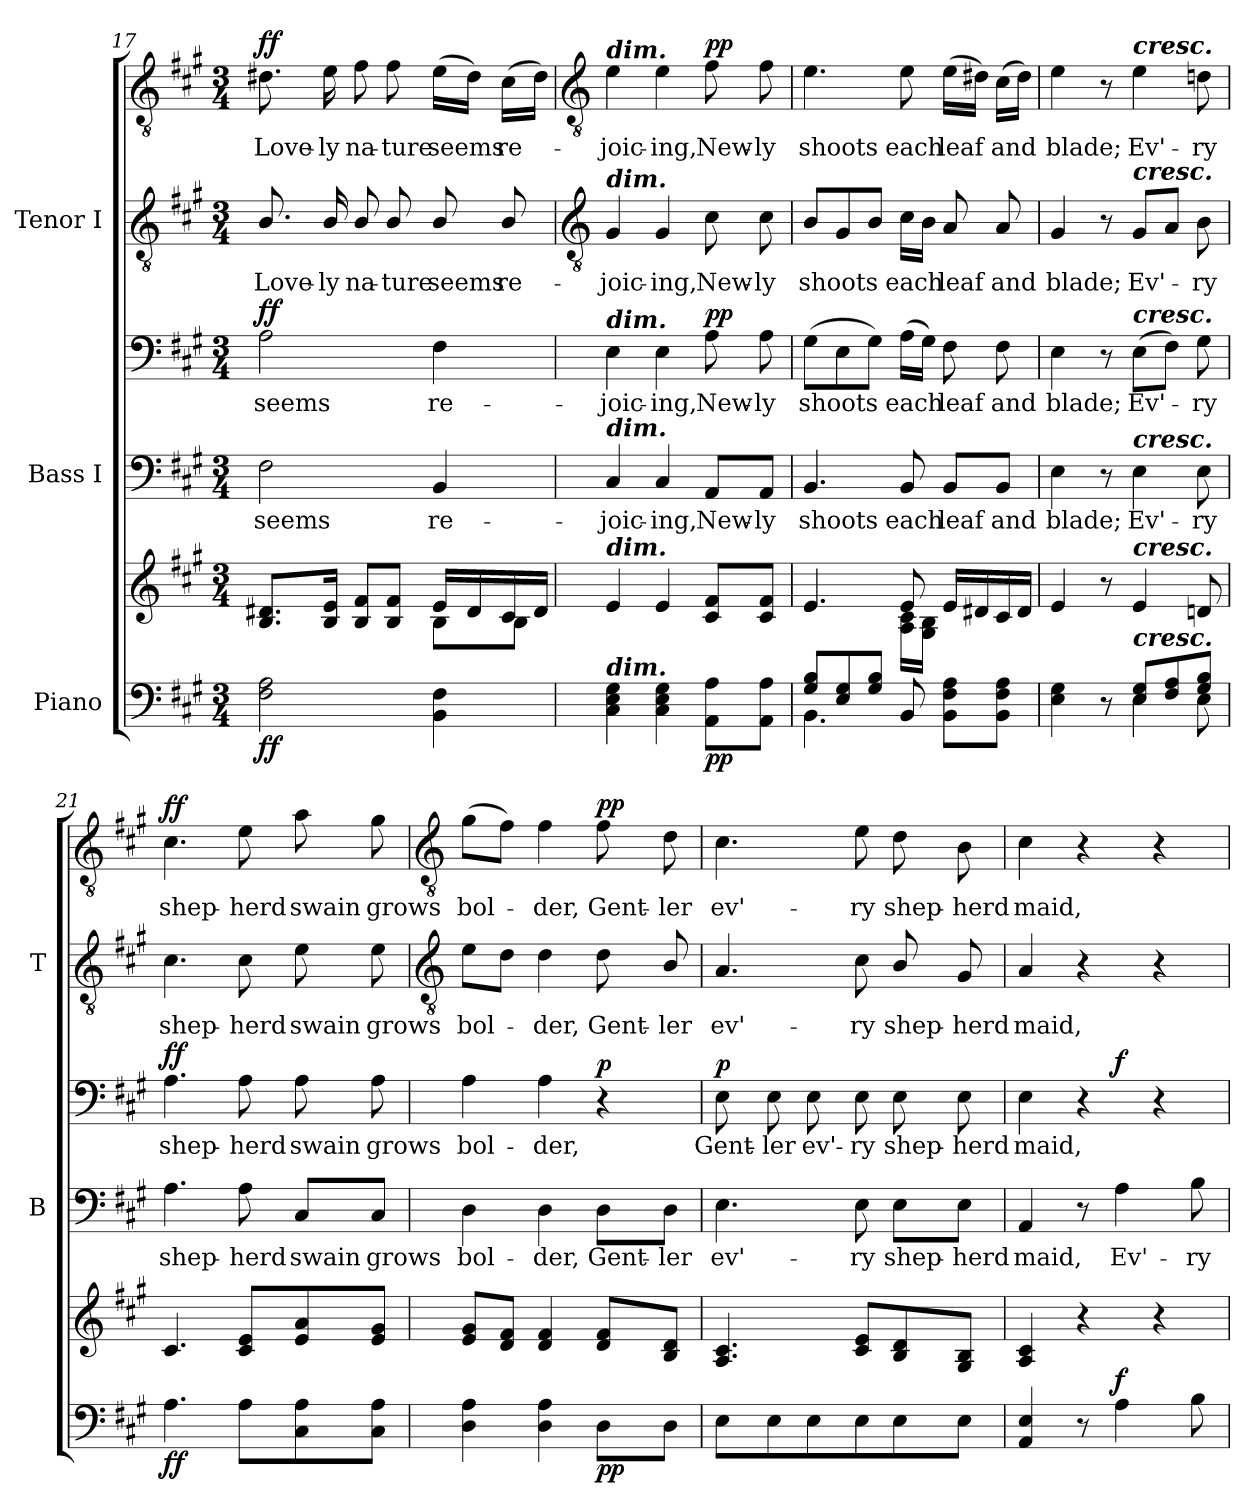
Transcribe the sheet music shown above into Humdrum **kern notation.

**kern	**kern	**dynam	**kern	**text	**kern	**text	**dynam	**kern	**text	**kern	**text	**dynam
*part3	*part3	*part3	*part2	*part2	*part2	*part2	*part2	*part1	*part1	*part1	*part1	*part1
*staff6	*staff5	*staff5/6	*staff4	*staff4	*staff3	*staff3	*staff3/4	*staff2	*staff2	*staff1	*staff1	*staff1/2
*I"Piano	*	*	*I"Bass I	*	*	*	*	*I"Tenor I	*	*	*	*
*	*	*	*I'B	*	*	*	*	*I'T	*	*	*	*
*clefF4	*clefG2	*	*clefF4	*	*clefF4	*	*	*clefGv2	*	*clefGv2	*	*
*k[f#c#g#]	*k[f#c#g#]	*	*k[f#c#g#]	*	*k[f#c#g#]	*	*	*k[f#c#g#]	*	*k[f#c#g#]	*	*
*A:	*A:	*	*A:	*	*A:	*	*	*A:	*	*A:	*	*
*M3/4	*M3/4	*	*M3/4	*	*M3/4	*	*	*M3/4	*	*M3/4	*	*
=17	=17	=17	=17	=17	=17	=17	=17	=17	=17	=17	=17	=17
*	*^	*	*	*	*	*	*	*	*	*	*	*
!	!	!	!LO:DY:b=2	!	!LO:LY:b	!	!LO:LY:b	!	!	!LO:LY:b	!	!LO:LY:b	!
!	!	!	!LO:DY:n=1:b	!	!	!	!	!LO:DY:b=2	!	!	!	!	!
!	!	!	!	!	!	!	!	!LO:DY:n=1:b	!	!	!	!	!LO:DY:b=2
!	!	!	!	!	!	!	!	!	!	!	!	!	!LO:DY:n=1:b
2F# 2A	8.B 8.d#XL	2ryy	f f	2F#	-seems	2A	seems	f f	8.B/	Love-	8.d#X	Love-	f f
!	!	!	!	!	!	!	!	!	!	!LO:LY:b	!	!LO:LY:b	!
.	16B 16eJ	.	.	.	.	.	.	.	16B/	-ly	16e	-ly	.
!	!	!	!	!	!	!	!	!	!	!LO:LY:b	!	!LO:LY:b	!
.	8B 8f#L	.	.	.	.	.	.	.	8B/	na-	8f#	na-	.
!	!	!	!	!	!	!	!	!	!	!LO:LY:b	!	!LO:LY:b	!
.	8B 8f#J	.	.	.	.	.	.	.	8B/	-ture	8f#	-ture	.
!	!	!	!	!	!LO:LY:b	!	!LO:LY:b	!	!	!LO:LY:b	!	!LO:LY:b	!
4BB 4F#	16eLL	8B\L	.	4BB	re-	4F#	re-	.	8B/	seems	(>16eLL	seems	.
.	16d#	.	.	.	.	.	.	.	.	.	16d#JJ)	.	.
!	!	!	!	!	!	!	!	!	!	!LO:LY:b	!	!LO:LY:b	!
.	16c#	8B\J	.	.	.	.	.	.	8B/	re-	(>16c#LL	re-	.
.	16d#JJ	.	.	.	.	.	.	.	.	.	16d#JJ)	.	.
!!LO:LB:g=z
=18	=18	=18	=18	=18	=18	=18	=18	=18	=18	=18	=18	=18	=18
*	*	*	*	*	*	*	*	*	*clefGv2	*	*clefGv2	*	*
!	!	!	!	!	!	!	!	!	!	!	!LO:TX:a:Bi:t=dim.	!	!
!	!	!	!	!	!	!	!	!	!LO:TX:a:Bi:t=dim.	!	!	!	!
!	!	!	!	!	!	!LO:TX:a:Bi:t=dim.	!	!	!	!	!	!	!
!	!	!	!	!LO:TX:a:Bi:t=dim.	!	!	!	!	!	!	!	!	!
!	!LO:TX:a:Bi:t=dim.	!	!	!	!	!	!	!	!	!	!	!	!
!LO:TX:a:Bi:t=dim.	!	!	!	!	!	!	!	!	!	!	!	!	!
!	!	!	!	!	!LO:LY:b	!	!LO:LY:b	!	!	!LO:LY:b	!	!LO:LY:b	!
4C# 4E 4G#	4e	2ryy	.	4C#	joic-	4E	-joic-	.	4G#	joic-	4e	-joic-	.
!	!	!	!	!	!LO:LY:b	!	!LO:LY:b	!	!	!LO:LY:b	!	!LO:LY:b	!
4C# 4E 4G#	4e	.	.	4C#	-ing,	4E	-ing,	.	4G#	-ing,	4e	-ing,	.
!	!	!	!LO:DY:b=2	!	!LO:LY:b	!	!LO:LY:b	!	!	!LO:LY:b	!	!LO:LY:b	!
!	!	!	!LO:DY:n=1:b	!	!	!	!	!LO:DY:b=2	!	!	!	!	!
!	!	!	!	!	!	!	!	!LO:DY:n=1:b	!	!	!	!	!LO:DY:b=2
!	!	!	!	!	!	!	!	!	!	!	!	!	!LO:DY:n=1:b
8AA 8AL	8c# 8f#L	8ryy	p p	8AA/L	New-	8A	New-	p p	8c#	New-	8f#	New-	p p
!	!	!	!	!	!LO:LY:b	!	!LO:LY:b	!	!	!LO:LY:b	!	!LO:LY:b	!
8AA 8AJ	8c# 8f#J	8ryy	.	8AA/J	-ly	8A	-ly	.	8c#	-ly	8f#	-ly	.
=19	=19	=19	=19	=19	=19	=19	=19	=19	=19	=19	=19	=19	=19
*^	*	*	*	*	*	*	*	*	*	*	*	*	*
!	!	!	!	!	!	!LO:LY:b	!	!LO:LY:b	!	!	!LO:LY:b	!	!LO:LY:b	!
8G#/ 8B/L	4.BB\	4.e	4.ryy	.	4.BB	shoots	(>8G#L	shoots	.	8BL	shoots	4.e	shoots	.
8E/ 8G#/	.	.	.	.	.	.	8E	.	.	8G#	.	.	.	.
8G#/ 8B/J	.	.	.	.	.	.	8G#J)	.	.	8BJ	.	.	.	.
!	!	!	!	!	!	!LO:LY:b	!	!LO:LY:b	!	!	!LO:LY:b	!	!LO:LY:b	!
4.ryy	8BB	8e	16A\ 16c#\LL	.	8BB	each	(>16ALL	each	.	16c#LL	each	8e	each	.
.	.	.	16G#\ 16B\JJ	.	.	.	16G#JJ)	.	.	16BJJ	.	.	.	.
!	!	!	!	!	!	!LO:LY:b	!	!LO:LY:b	!	!	!LO:LY:b	!	!LO:LY:b	!
.	8BB 8F# 8AL	16eLL	4ryy	.	8BB/L	leaf	8F#	leaf	.	8A	leaf	(>16eLL	leaf	.
.	.	16d#X	.	.	.	.	.	.	.	.	.	16d#XJJ)	.	.
!	!	!	!	!	!	!LO:LY:b	!	!LO:LY:b	!	!	!LO:LY:b	!	!LO:LY:b	!
.	8BB 8F# 8AJ	16c#	.	.	8BB/J	and	8F#	and	.	8A	and	(>16c#LL	and	.
.	.	16d#JJ	.	.	.	.	.	.	.	.	.	16d#JJ)	.	.
=20	=20	=20	=20	=20	=20	=20	=20	=20	=20	=20	=20	=20	=20	=20
!	!	!	!	!	!	!LO:LY:b	!	!LO:LY:b	!	!	!LO:LY:b	!	!LO:LY:b	!
4.ryy	4E 4G#	4e	4ryy	.	4E	blade;	4E	blade;	.	4G#	blade;	4e	blade;	.
.	8r	8r	8ryy	.	8r	.	8r	.	.	8r	.	8r	.	.
!	!	!	!	!	!	!	!	!	!	!	!	!LO:TX:a:Bi:t=cresc.	!	!
!	!	!	!	!	!	!	!	!	!	!LO:TX:a:Bi:t=cresc.	!	!	!	!
!	!	!	!	!	!	!	!LO:TX:a:Bi:t=cresc.	!	!	!	!	!	!	!
!	!	!	!	!	!LO:TX:a:Bi:t=cresc.	!	!	!	!	!	!	!	!	!
!	!	!LO:TX:a:Bi:t=cresc.	!	!	!	!	!	!	!	!	!	!	!	!
!LO:TX:a:Bi:t=cresc.	!	!	!	!	!	!	!	!	!	!	!	!	!	!
!	!	!	!	!	!	!LO:LY:b	!	!LO:LY:b	!	!	!LO:LY:b	!	!LO:LY:b	!
8E/ 8G#/L	4E	4e	4.ryy	.	4E	Ev'-	(>8EL	Ev'-	.	8G#L	Ev'-	4e	Ev'-	.
8F#/ 8A/	.	.	.	.	.	.	8F#J)	.	.	8AJ	.	.	.	.
!	!	!	!	!	!	!LO:LY:b	!	!LO:LY:b	!	!	!LO:LY:b	!	!LO:LY:b	!
8G#/ 8B/J	8E	8dn	.	.	8E	-ry	8G#	ry	.	8B	ry	8dn	-ry	.
=21	=21	=21	=21	=21	=21	=21	=21	=21	=21	=21	=21	=21	=21	=21
!	!	!	!	!LO:DY:b=2	!	!LO:LY:b	!	!LO:LY:b	!	!	!LO:LY:b	!	!LO:LY:b	!
!	!	!	!	!LO:DY:n=1:b	!	!	!	!	!LO:DY:b=2	!	!	!	!	!
!	!	!	!	!	!	!	!	!	!LO:DY:n=1:b	!	!	!	!	!LO:DY:b=2
!	!	!	!	!	!	!	!	!	!	!	!	!	!	!LO:DY:n=1:b
*v	*v	*	*	*	*	*	*	*	*	*	*	*	*	*
4.A	4.c#	2ryy	f f	4.A	shep-	4.A	shep-	f f	4.c#	shep-	4.c#	shep-	f f
!	!	!	!	!	!LO:LY:b	!	!LO:LY:b	!	!	!LO:LY:b	!	!LO:LY:b	!
8AL	8c# 8eL	.	.	8A	-herd	8A	-herd	.	8c#	-herd	8e	-herd	.
!	!	!	!	!	!LO:LY:b	!	!LO:LY:b	!	!	!LO:LY:b	!	!LO:LY:b	!
8C# 8A	8e 8a	8ryy	.	8C#/L	swain	8A	swain	.	8e	swain	8a	swain	.
!	!	!	!	!	!LO:LY:b	!	!LO:LY:b	!	!	!LO:LY:b	!	!LO:LY:b	!
8C# 8AJ	8e 8g#J	8ryy	.	8C#/J	grows	8A	grows	.	8e	grows	8g#	grows	.
*	*v	*v	*	*	*	*	*	*	*	*	*	*	*
!!LO:LB:g=z
=22	=22	=22	=22	=22	=22	=22	=22	=22	=22	=22	=22	=22
*	*	*	*	*	*	*	*	*clefGv2	*	*clefGv2	*	*
*	*^	*	*	*	*	*	*	*	*	*	*	*
!	!	!	!	!	!LO:LY:b	!	!LO:LY:b	!	!	!LO:LY:b	!	!LO:LY:b	!
*	*v	*v	*	*	*	*	*	*	*	*	*	*	*
4D 4A	8e 8g#L	.	4D	bol-	4A	bol-	.	8eL	bol-	(>8g#L	bol-	.
.	8d 8f#J	.	.	.	.	.	.	8dJ	.	8f#J)	.	.
!	!	!	!	!LO:LY:b	!	!LO:LY:b	!	!	!LO:LY:b	!	!LO:LY:b	!
4D 4A	4d 4f#	.	4D	-der,	4A	-der,	.	4d	der,	4f#	der,	.
!	!	!LO:DY:b=2	!	!LO:LY:b	!	!	!	!	!LO:LY:b	!	!LO:LY:b	!
!	!	!LO:DY:n=1:b	!	!	!	!	!LO:DY:b=2	!	!	!	!	!LO:DY:b=2
!	!	!	!	!	!	!	!	!	!	!	!	!LO:DY:n=1:b
8DL	8d 8f#L	p p	8D\L	Gent-	4r	.	p	8d	Gent-	8f#	Gent-	p p
!	!	!	!	!LO:LY:b	!	!	!	!	!LO:LY:b	!	!LO:LY:b	!
8DJ	8B 8dJ	.	8D\J	-ler	.	.	.	8B/	-ler	8d	-ler	.
=23	=23	=23	=23	=23	=23	=23	=23	=23	=23	=23	=23	=23
!	!	!	!	!LO:LY:b	!	!LO:LY:b	!LO:DY:b	!	!LO:LY:b	!	!LO:LY:b	!
8EL	4.A 4.c#	.	4.E	ev'-	8E	Gent-	p	4.A	ev'-	4.c#	ev'-	.
!	!	!	!	!	!	!LO:LY:b	!	!	!	!	!	!
8E	.	.	.	.	8E	-ler	.	.	.	.	.	.
!	!	!	!	!	!	!LO:LY:b	!	!	!	!	!	!
8E	.	.	.	.	8E	ev'-	.	.	.	.	.	.
!	!	!	!	!LO:LY:b	!	!LO:LY:b	!	!	!LO:LY:b	!	!LO:LY:b	!
8E	8c# 8eL	.	8E	-ry	8E	-ry	.	8c#	-ry	8e	-ry	.
!	!	!	!	!LO:LY:b	!	!LO:LY:b	!	!	!LO:LY:b	!	!LO:LY:b	!
8E	8B 8d	.	8E\L	shep-	8E	shep-	.	8B/	shep-	8d	shep-	.
!	!	!	!	!LO:LY:b	!	!LO:LY:b	!	!	!LO:LY:b	!	!LO:LY:b	!
8EJ	8G# 8BJ	.	8E\J	-herd	8E	-herd	.	8G#	-herd	8B	-herd	.
=24	=24	=24	=24	=24	=24	=24	=24	=24	=24	=24	=24	=24
!	!	!	!	!LO:LY:b	!	!LO:LY:b	!	!	!LO:LY:b	!	!LO:LY:b	!
4AA 4E	4A 4c#	.	4AA	maid,	4E	maid,	.	4A	maid,	4c#	maid,	.
8r	4r	.	8r	.	4r	.	.	4r	.	4r	.	.
!	!	!LO:DY:a=2	!	!LO:LY:b	!	!	!LO:DY:b=2	!	!	!	!	!
4A	.	f	4A	Ev'-	.	.	f	.	.	.	.	.
.	4r	.	.	.	4r	.	.	4r	.	4r	.	.
!	!	!	!	!LO:LY:b	!	!	!	!	!	!	!	!
8B	.	.	8B	-ry	.	.	.	.	.	.	.	.
=	=	=	=	=	=	=	=	=	=	=	=	=
*-	*-	*-	*-	*-	*-	*-	*-	*-	*-	*-	*-	*-
